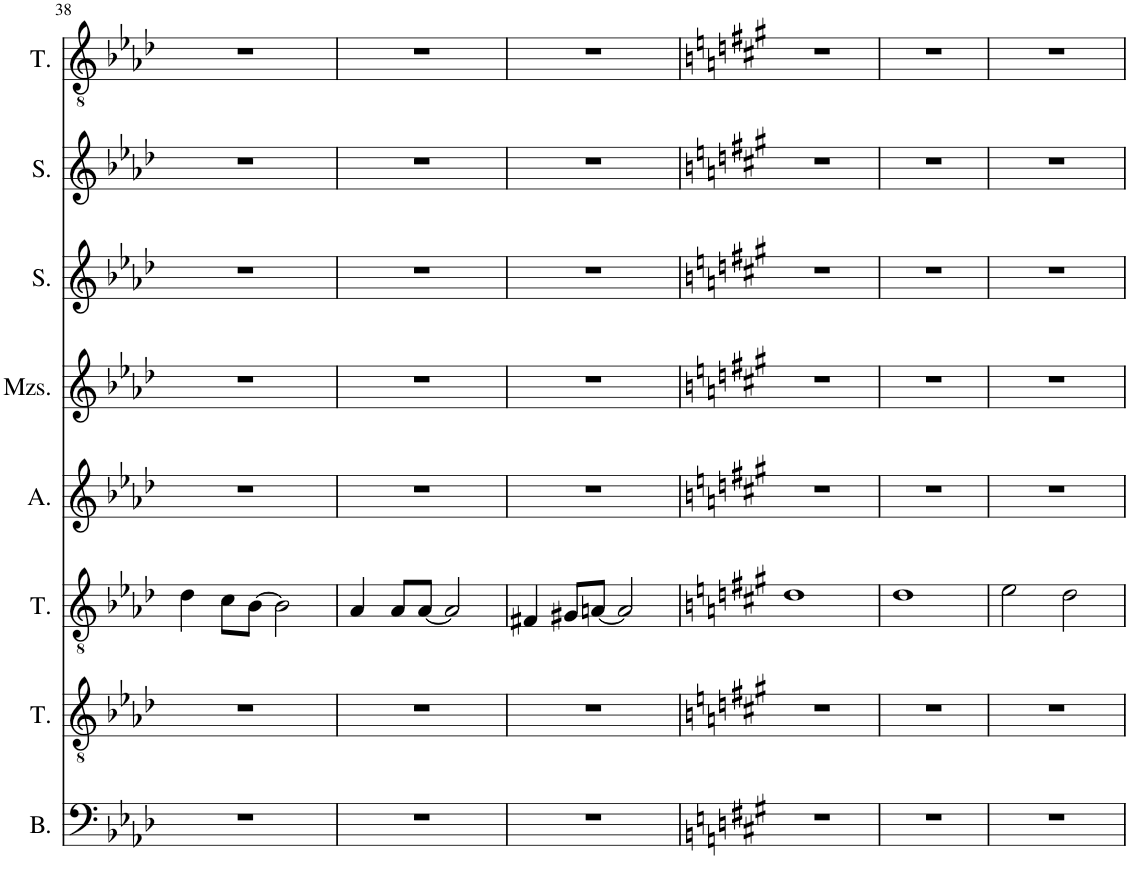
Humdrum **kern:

**kern	**kern	**kern	**kern	**kern	**kern	**kern	**kern
*part8	*part7	*part6	*part5	*part4	*part3	*part2	*part1
*staff8	*staff7	*staff6	*staff5	*staff4	*staff3	*staff2	*staff1
*I"Bass	*I"Tenor	*I"Tenor	*I"Alto	*I"Mezzosoprano	*I"Soprano	*I"Soprano	*I"Tenor
*I'B.	*I'T.	*I'T.	*I'A.	*I'Mzs.	*I'S.	*I'S.	*I'T.
!!LO:PB:g=z
*clefF4	*clefGv2	*clefGv2	*clefG2	*clefG2	*clefG2	*clefG2	*clefGv2
*k[b-e-a-d-]	*k[b-e-a-d-]	*k[b-e-a-d-]	*k[b-e-a-d-]	*k[b-e-a-d-]	*k[b-e-a-d-]	*k[b-e-a-d-]	*k[b-e-a-d-]
*M4/4	*M4/4	*M4/4	*M4/4	*M4/4	*M4/4	*M4/4	*M4/4
=38	=38	=38	=38	=38	=38	=38	=38
1r	1r	4d-\	1r	1r	1r	1r	1r
.	.	8c\L	.	.	.	.	.
.	.	[8B-\J	.	.	.	.	.
.	.	2B-\]	.	.	.	.	.
=39	=39	=39	=39	=39	=39	=39	=39
1r	1r	4A-/	1r	1r	1r	1r	1r
.	.	8A-/L	.	.	.	.	.
.	.	[8A-/J	.	.	.	.	.
.	.	2A-/]	.	.	.	.	.
=40	=40	=40	=40	=40	=40	=40	=40
1r	1r	4F#X/	1r	1r	1r	1r	1r
.	.	8G#X/L	.	.	.	.	.
.	.	[8An/J	.	.	.	.	.
.	.	2A/]	.	.	.	.	.
=41	=41	=41	=41	=41	=41	=41	=41
*k[f#c#g#]	*k[f#c#g#]	*k[f#c#g#]	*k[f#c#g#]	*k[f#c#g#]	*k[f#c#g#]	*k[f#c#g#]	*k[f#c#g#]
1r	1r	1d	1r	1r	1r	1r	1r
=42	=42	=42	=42	=42	=42	=42	=42
1r	1r	1d	1r	1r	1r	1r	1r
=43	=43	=43	=43	=43	=43	=43	=43
1r	1r	2e\	1r	1r	1r	1r	1r
.	.	2d\	.	.	.	.	.
=	=	=	=	=	=	=	=
*-	*-	*-	*-	*-	*-	*-	*-
